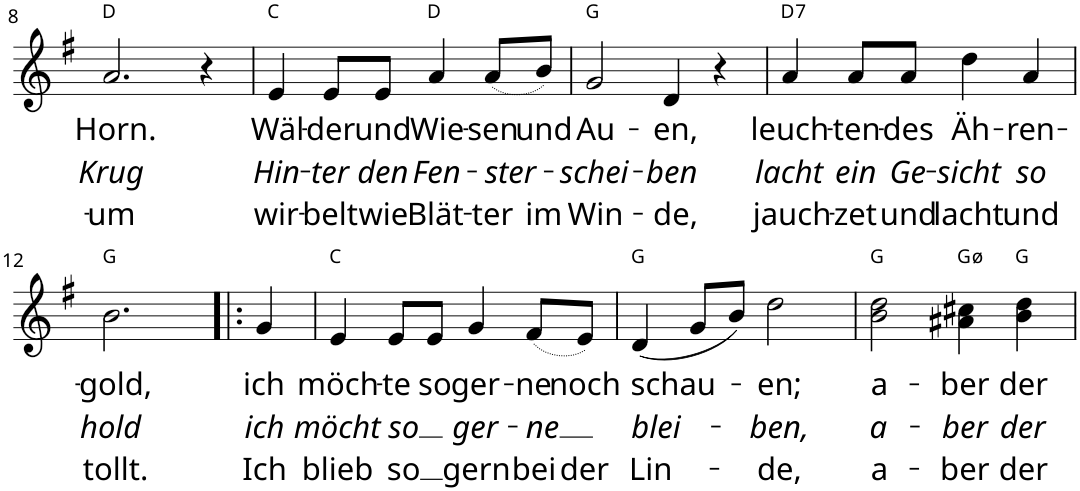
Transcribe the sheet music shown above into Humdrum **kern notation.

**kern	**text	**text	**text	**harte
*part1	*part1	*part1	*part1	*part1
*staff1	*staff1	*staff1	*staff1	*
*I"Voice	*	*	*	*
*I'Vo.	*	*	*	*
!!LO:PB:g=z
*clefG2	*	*	*	*
*k[f#]	*	*	*	*
*M4/4	*	*	*	*
=8	=8	=8	=8	=8
!	!LO:LY:b	!LO:LY:b	!LO:LY:b	!
2.a/	Horn.	Krug	-um	D:maj
4r	.	.	.	.
=9	=9	=9	=9	=9
!	!LO:LY:b	!LO:LY:b	!LO:LY:b	!
4e/	Wäl-	Hin-	wir-	C:maj
!	!LO:LY:b	!LO:LY:b	!LO:LY:b	!
8e/L	-der	-ter	-belt	.
!	!LO:LY:b	!LO:LY:b	!LO:LY:b	!
8e/J	und	den	wie	.
!	!LO:LY:b	!LO:LY:b	!LO:LY:b	!
4a/	Wie-	Fen-	Blät-	D:maj
!	!LO:LY:b	!LO:LY:b	!LO:LY:b	!
(8a/L	-sen	-ster-	-ter	.
!	!LO:LY:b	!	!LO:LY:b	!
8b/J)	und	.	im	.
=10	=10	=10	=10	=10
!	!LO:LY:b	!LO:LY:b	!LO:LY:b	!
2g/	Au-	-schei-	Win-	G:maj
!	!LO:LY:b	!LO:LY:b	!LO:LY:b	!
4d/	-en,	-ben	-de,	.
4r	.	.	.	.
=11	=11	=11	=11	=11
!	!LO:LY:b	!LO:LY:b	!LO:LY:b	!LO:H:kt=7
4a/	leuch-	lacht	jauch-	D:7
!	!LO:LY:b	!LO:LY:b	!LO:LY:b	!
8a/L	-ten-	ein	-zet	.
!	!LO:LY:b	!LO:LY:b	!LO:LY:b	!
8a/J	-des	Ge-	und	.
!	!LO:LY:b	!LO:LY:b	!LO:LY:b	!
4dd\	Äh-	-sicht	lacht	.
!	!LO:LY:b	!LO:LY:b	!LO:LY:b	!
4a/	-ren-	so	und	.
!!LO:LB:g=z
=12	=12	=12	=12	=12
!	!LO:LY:b	!LO:LY:b	!LO:LY:b	!
2.b\	-gold,	hold	tollt.	G:maj
=13!|:	=13!|:	=13!|:	=13!|:	=13!|:
!	!LO:LY:b	!LO:LY:b	!LO:LY:b	!
4g/	ich	ich	Ich	.
=14	=14	=14	=14	=14
!	!LO:LY:b	!LO:LY:b	!LO:LY:b	!
4e/	möch-	möcht	blieb	C:maj
!	!LO:LY:b	!LO:LY:b	!LO:LY:b	!
8e/L	-te	so	so	.
!	!LO:LY:b	!	!	!
8e/J	so	.	.	.
!	!LO:LY:b	!LO:LY:b	!LO:LY:b	!
4g/	ger-	ger-	gern	.
!	!LO:LY:b	!LO:LY:b	!LO:LY:b	!
(8f#/L	-ne	-ne	bei	.
!	!LO:LY:b	!	!LO:LY:b	!
8e/J)	noch	.	der	.
=15	=15	=15	=15	=15
!	!LO:LY:b	!LO:LY:b	!LO:LY:b	!
(4d/	schau-	blei-	Lin-	G:maj
8g/L	.	.	.	.
8b/J)	.	.	.	.
!	!LO:LY:b	!LO:LY:b	!LO:LY:b	!
2dd\	-en;	-ben,	-de,	.
=16	=16	=16	=16	=16
!	!LO:LY:b	!LO:LY:b	!LO:LY:b	!
2b\ 2dd\	a-	a-	a-	G:maj
!	!LO:LY:b	!LO:LY:b	!LO:LY:b	!
4a#X\ 4cc#X\	-ber	-ber	-ber	G:hdim7
!	!LO:LY:b	!LO:LY:b	!LO:LY:b	!
4b\ 4dd\	der	der	der	G:maj
=	=	=	=	=
*-	*-	*-	*-	*-
